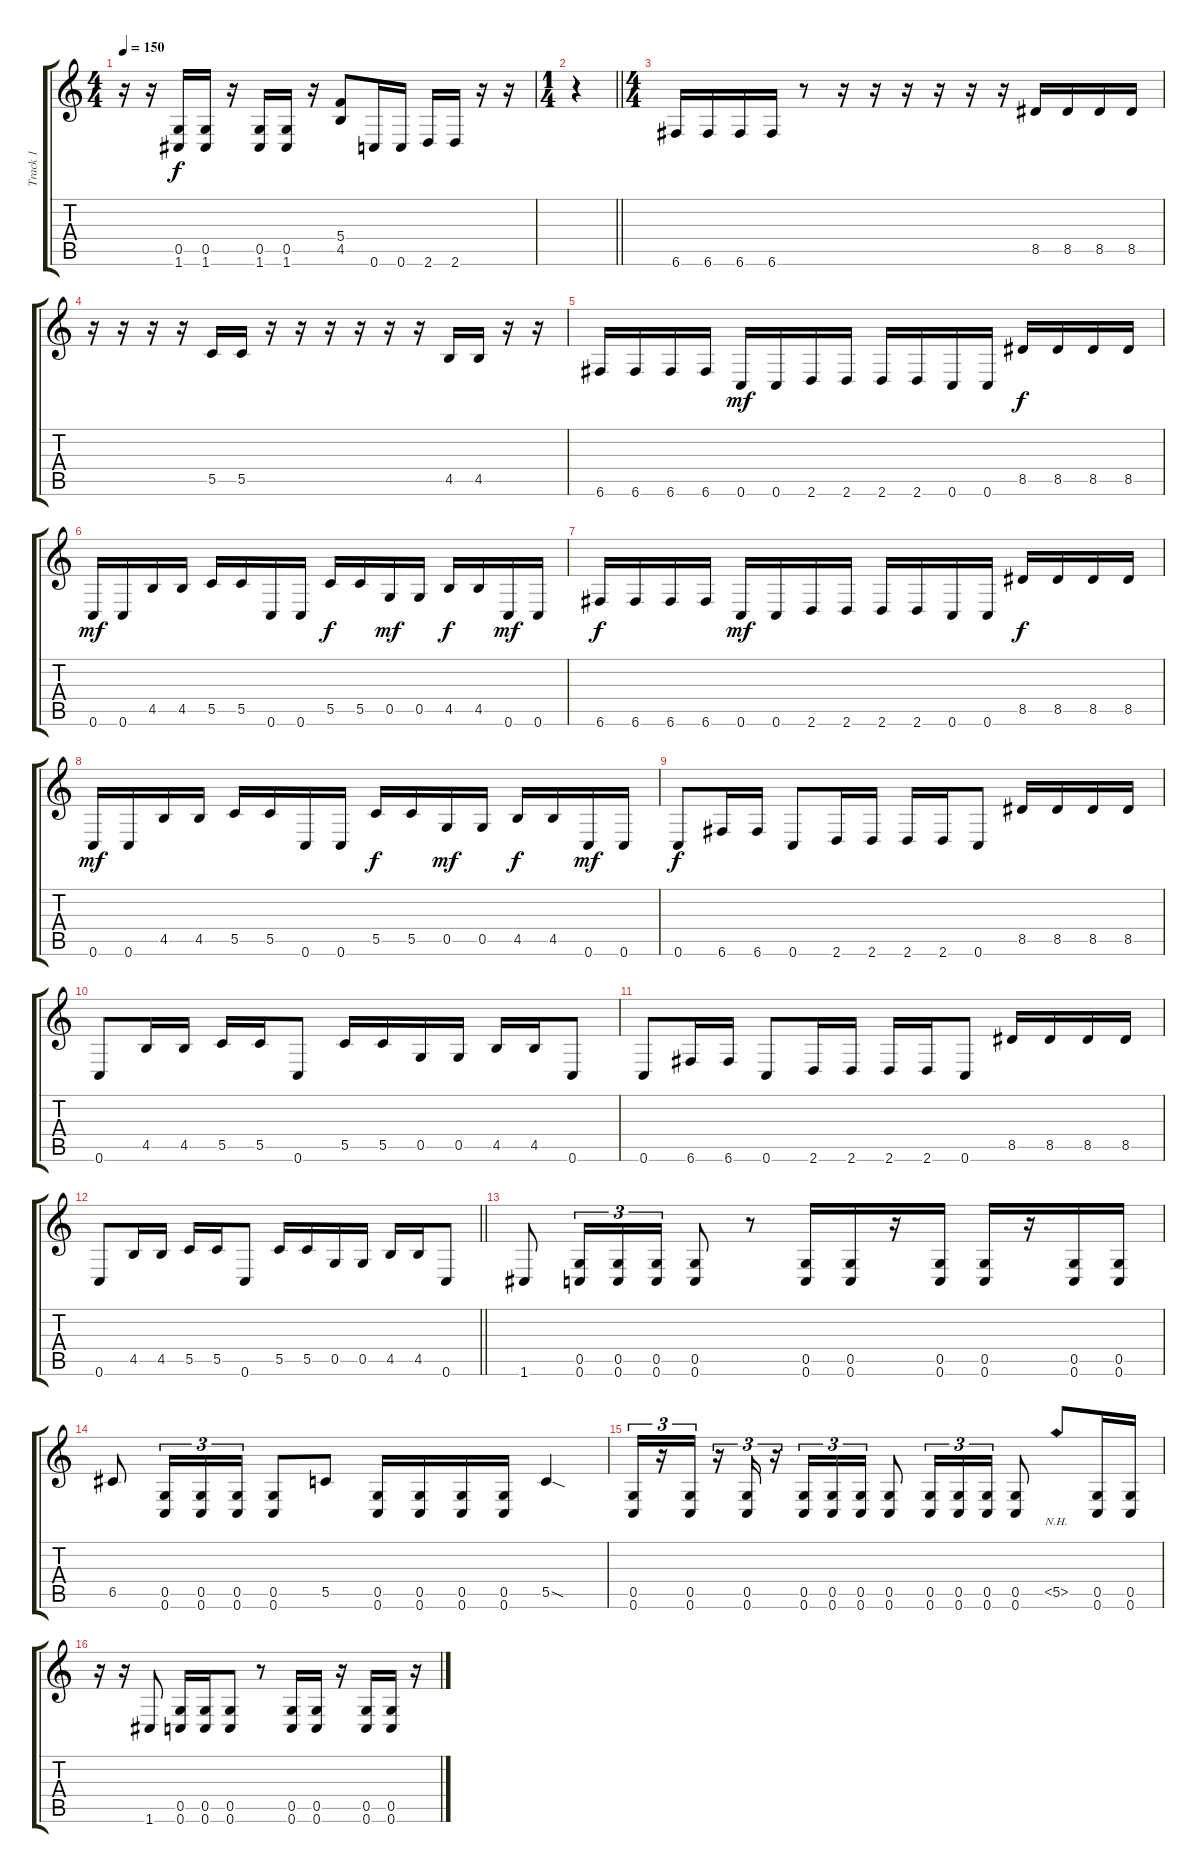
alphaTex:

\track ("Track 1" "Track 1") {instrument distortionguitar}
\staff {score tabs}
\tuning (D4 A3 F3 C3 G2 C2) {hide}
\ts (4 4)
\tempo 150
\clef g2
\ks c
r.16{dy f} r.16 (0.5 1.6).16 (0.5 1.6).16 r.16 (0.5 1.6).16 (0.5 1.6).16 r.16 (5.4 4.5).8 0.6.16 0.6.16 2.6.16 2.6.16 r.16 r.16 |
\ts (1 4)
\barLineRight lightlight
r.4 |
\ts (4 4)
6.6.16 6.6.16 6.6.16 6.6.16 r.8 r.16 r.16 r.16 r.16 r.16 r.16 8.5.16 8.5.16 8.5.16 8.5.16 |
r.16 r.16 r.16 r.16 5.5.16 5.5.16 r.16 r.16 r.16 r.16 r.16 r.16 4.5.16 4.5.16 r.16 r.16 |
6.6.16 6.6.16 6.6.16 6.6.16 0.6.16{dy mf} 0.6.16 2.6.16 2.6.16 2.6.16 2.6.16 0.6.16 0.6.16 8.5.16{dy f} 8.5.16 8.5.16 8.5.16 |
0.6.16{dy mf} 0.6.16 4.5.16 4.5.16 5.5.16 5.5.16 0.6.16 0.6.16 5.5.16{dy f} 5.5.16 0.5.16{dy mf} 0.5.16 4.5.16{dy f} 4.5.16 0.6.16{dy mf} 0.6.16 |
6.6.16{dy f} 6.6.16 6.6.16 6.6.16 0.6.16{dy mf} 0.6.16 2.6.16 2.6.16 2.6.16 2.6.16 0.6.16 0.6.16 8.5.16{dy f} 8.5.16 8.5.16 8.5.16 |
0.6.16{dy mf} 0.6.16 4.5.16 4.5.16 5.5.16 5.5.16 0.6.16 0.6.16 5.5.16{dy f} 5.5.16 0.5.16{dy mf} 0.5.16 4.5.16{dy f} 4.5.16 0.6.16{dy mf} 0.6.16 |
0.6.8{dy f} 6.6.16 6.6.16 0.6.8 2.6.16 2.6.16 2.6.16 2.6.16 0.6.8 8.5.16 8.5.16 8.5.16 8.5.16 |
0.6.8 4.5.16 4.5.16 5.5.16 5.5.16 0.6.8 5.5.16 5.5.16 0.5.16 0.5.16 4.5.16 4.5.16 0.6.8 |
0.6.8 6.6.16 6.6.16 0.6.8 2.6.16 2.6.16 2.6.16 2.6.16 0.6.8 8.5.16 8.5.16 8.5.16 8.5.16 |
\barLineRight lightlight
0.6.8 4.5.16 4.5.16 5.5.16 5.5.16 0.6.8 5.5.16 5.5.16 0.5.16 0.5.16 4.5.16 4.5.16 0.6.8 |
1.6.8 (0.5 0.6).16{tu (3 2)} (0.5 0.6).16{tu (3 2)} (0.5 0.6).16{tu (3 2)} (0.5 0.6).8 r.8 (0.5 0.6).16 (0.5 0.6).16 r.16 (0.5 0.6).16 (0.5 0.6).16 r.16 (0.5 0.6).16 (0.5 0.6).16 |
6.5.8 (0.5 0.6).16{tu (3 2)} (0.5 0.6).16{tu (3 2)} (0.5 0.6).16{tu (3 2)} (0.5 0.6).8 5.5.8 (0.5 0.6).16 (0.5 0.6).16 (0.5 0.6).16 (0.5 0.6).16 5.5{sod}.4 |
(0.5 0.6).16{tu (3 2)} r.16{tu (3 2)} (0.5 0.6).16{tu (3 2)} r.16{tu (3 2)} (0.5 0.6).16{tu (3 2)} r.16{tu (3 2)} (0.5 0.6).16{tu (3 2)} (0.5 0.6).16{tu (3 2)} (0.5 0.6).16{tu (3 2)} (0.5 0.6).8 (0.5 0.6).16{tu (3 2)} (0.5 0.6).16{tu (3 2)} (0.5 0.6).16{tu (3 2)} (0.5 0.6).8 5.5{nh}.8 (0.5 0.6).16 (0.5 0.6).16 |
r.16 r.16 1.6.8 (0.5 0.6).16 (0.5 0.6).16 (0.5 0.6).8 r.8 (0.5 0.6).16 (0.5 0.6).16 r.16 (0.5 0.6).16 (0.5 0.6).16 r.16
